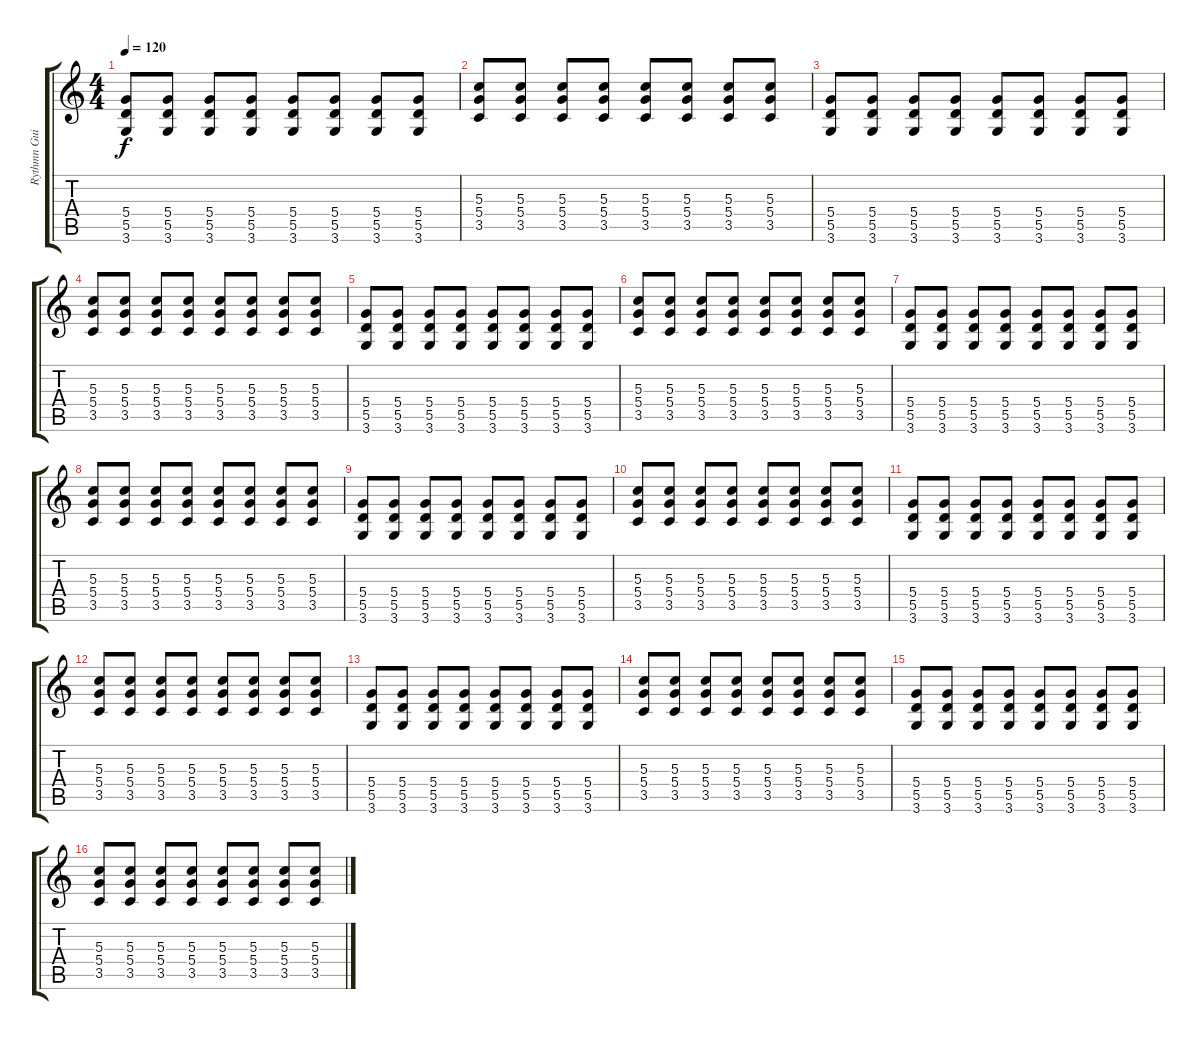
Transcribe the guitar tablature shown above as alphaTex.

\track ("Rythmn Guitar" "Rythmn Gui") {instrument distortionguitar}
\staff {score tabs}
\tuning (E4 B3 G3 D3 A2 E2) {hide}
\ts (4 4)
\tempo 120
\clef g2
\ks c
(5.4 5.5 3.6).8{dy f} (5.4 5.5 3.6).8 (5.4 5.5 3.6).8 (5.4 5.5 3.6).8 (5.4 5.5 3.6).8 (5.4 5.5 3.6).8 (5.4 5.5 3.6).8 (5.4 5.5 3.6).8 |
(5.3 5.4 3.5).8 (5.3 5.4 3.5).8 (5.3 5.4 3.5).8 (5.3 5.4 3.5).8 (5.3 5.4 3.5).8 (5.3 5.4 3.5).8 (5.3 5.4 3.5).8 (5.3 5.4 3.5).8 |
(5.4 5.5 3.6).8 (5.4 5.5 3.6).8 (5.4 5.5 3.6).8 (5.4 5.5 3.6).8 (5.4 5.5 3.6).8 (5.4 5.5 3.6).8 (5.4 5.5 3.6).8 (5.4 5.5 3.6).8 |
(5.3 5.4 3.5).8 (5.3 5.4 3.5).8 (5.3 5.4 3.5).8 (5.3 5.4 3.5).8 (5.3 5.4 3.5).8 (5.3 5.4 3.5).8 (5.3 5.4 3.5).8 (5.3 5.4 3.5).8 |
(5.4 5.5 3.6).8 (5.4 5.5 3.6).8 (5.4 5.5 3.6).8 (5.4 5.5 3.6).8 (5.4 5.5 3.6).8 (5.4 5.5 3.6).8 (5.4 5.5 3.6).8 (5.4 5.5 3.6).8 |
(5.3 5.4 3.5).8 (5.3 5.4 3.5).8 (5.3 5.4 3.5).8 (5.3 5.4 3.5).8 (5.3 5.4 3.5).8 (5.3 5.4 3.5).8 (5.3 5.4 3.5).8 (5.3 5.4 3.5).8 |
(5.4 5.5 3.6).8 (5.4 5.5 3.6).8 (5.4 5.5 3.6).8 (5.4 5.5 3.6).8 (5.4 5.5 3.6).8 (5.4 5.5 3.6).8 (5.4 5.5 3.6).8 (5.4 5.5 3.6).8 |
(5.3 5.4 3.5).8 (5.3 5.4 3.5).8 (5.3 5.4 3.5).8 (5.3 5.4 3.5).8 (5.3 5.4 3.5).8 (5.3 5.4 3.5).8 (5.3 5.4 3.5).8 (5.3 5.4 3.5).8 |
(5.4 5.5 3.6).8 (5.4 5.5 3.6).8 (5.4 5.5 3.6).8 (5.4 5.5 3.6).8 (5.4 5.5 3.6).8 (5.4 5.5 3.6).8 (5.4 5.5 3.6).8 (5.4 5.5 3.6).8 |
(5.3 5.4 3.5).8 (5.3 5.4 3.5).8 (5.3 5.4 3.5).8 (5.3 5.4 3.5).8 (5.3 5.4 3.5).8 (5.3 5.4 3.5).8 (5.3 5.4 3.5).8 (5.3 5.4 3.5).8 |
(5.4 5.5 3.6).8 (5.4 5.5 3.6).8 (5.4 5.5 3.6).8 (5.4 5.5 3.6).8 (5.4 5.5 3.6).8 (5.4 5.5 3.6).8 (5.4 5.5 3.6).8 (5.4 5.5 3.6).8 |
(5.3 5.4 3.5).8 (5.3 5.4 3.5).8 (5.3 5.4 3.5).8 (5.3 5.4 3.5).8 (5.3 5.4 3.5).8 (5.3 5.4 3.5).8 (5.3 5.4 3.5).8 (5.3 5.4 3.5).8 |
(5.4 5.5 3.6).8 (5.4 5.5 3.6).8 (5.4 5.5 3.6).8 (5.4 5.5 3.6).8 (5.4 5.5 3.6).8 (5.4 5.5 3.6).8 (5.4 5.5 3.6).8 (5.4 5.5 3.6).8 |
(5.3 5.4 3.5).8 (5.3 5.4 3.5).8 (5.3 5.4 3.5).8 (5.3 5.4 3.5).8 (5.3 5.4 3.5).8 (5.3 5.4 3.5).8 (5.3 5.4 3.5).8 (5.3 5.4 3.5).8 |
(5.4 5.5 3.6).8 (5.4 5.5 3.6).8 (5.4 5.5 3.6).8 (5.4 5.5 3.6).8 (5.4 5.5 3.6).8 (5.4 5.5 3.6).8 (5.4 5.5 3.6).8 (5.4 5.5 3.6).8 |
(5.3 5.4 3.5).8 (5.3 5.4 3.5).8 (5.3 5.4 3.5).8 (5.3 5.4 3.5).8 (5.3 5.4 3.5).8 (5.3 5.4 3.5).8 (5.3 5.4 3.5).8 (5.3 5.4 3.5).8
